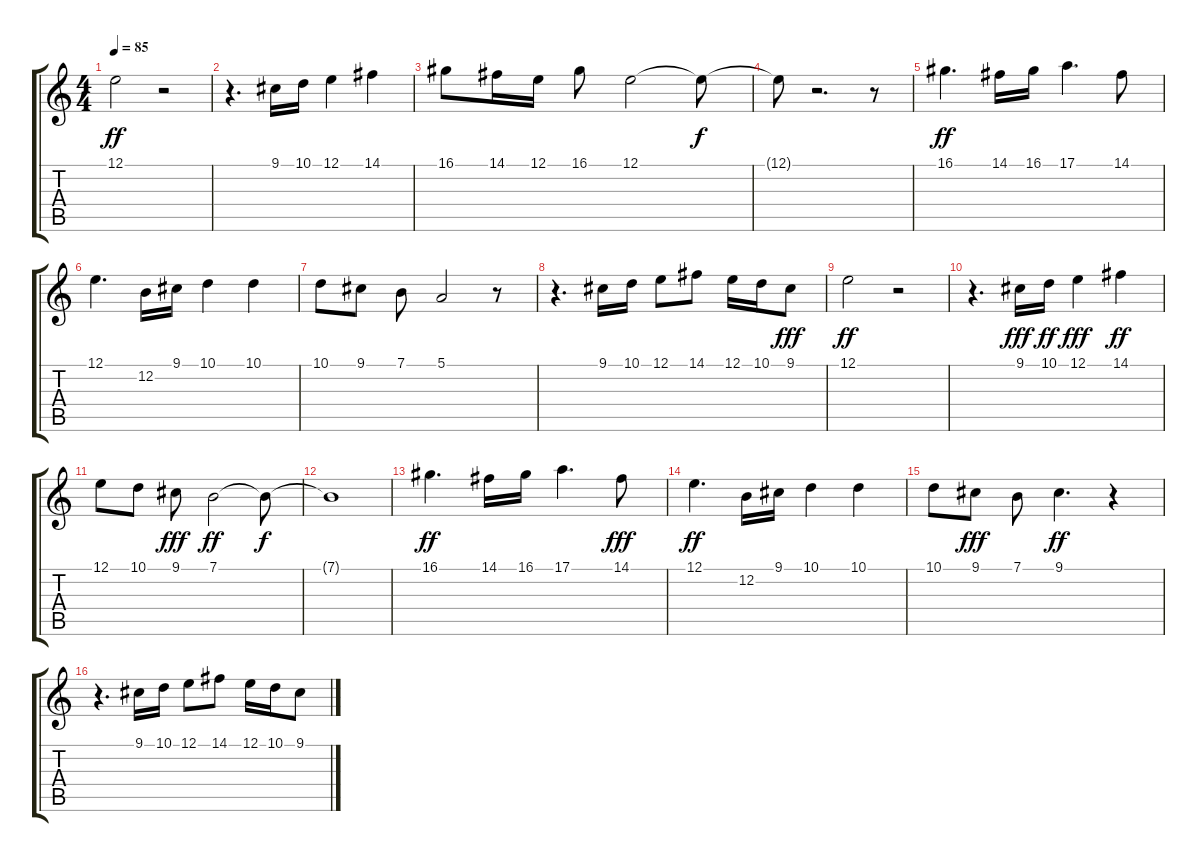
\track "" {instrument voiceoohs}
\staff {score tabs}
\tuning (E4 B3 G3 D3 A2 E2) {hide}
\ts (4 4)
\tempo 85
\clef g2
\ks c
12.1.2{dy ff} r.2 |
r.4{d} 9.1.16 10.1.16 12.1.4 14.1.4 |
16.1.8 14.1.16 12.1.16 16.1.8 12.1.2 12.1{t}.8{dy f} |
12.1{t}.8 r.2{d} r.8 |
16.1.4{d dy ff} 14.1.16 16.1.16 17.1.4{d} 14.1.8 |
12.1.4{d} 12.2.16 9.1.16 10.1.4 10.1.4 |
10.1.8 9.1.8 7.1.8 5.1.2 r.8 |
r.4{d} 9.1.16 10.1.16 12.1.8 14.1.8 12.1.16 10.1.16 9.1.8{dy fff} |
12.1.2{dy ff} r.2 |
r.4{d} 9.1.16{dy fff} 10.1.16{dy ff} 12.1.4{dy fff} 14.1.4{dy ff} |
12.1.8 10.1.8 9.1.8{dy fff} 7.1.2{dy ff} 7.1{t}.8{dy f} |
7.1{t}.1 |
16.1.4{d dy ff} 14.1.16 16.1.16 17.1.4{d} 14.1.8{dy fff} |
12.1.4{d dy ff} 12.2.16 9.1.16 10.1.4 10.1.4 |
10.1.8 9.1.8{dy fff} 7.1.8 9.1.4{d dy ff} r.4 |
r.4{d} 9.1.16 10.1.16 12.1.8 14.1.8 12.1.16 10.1.16 9.1.8
